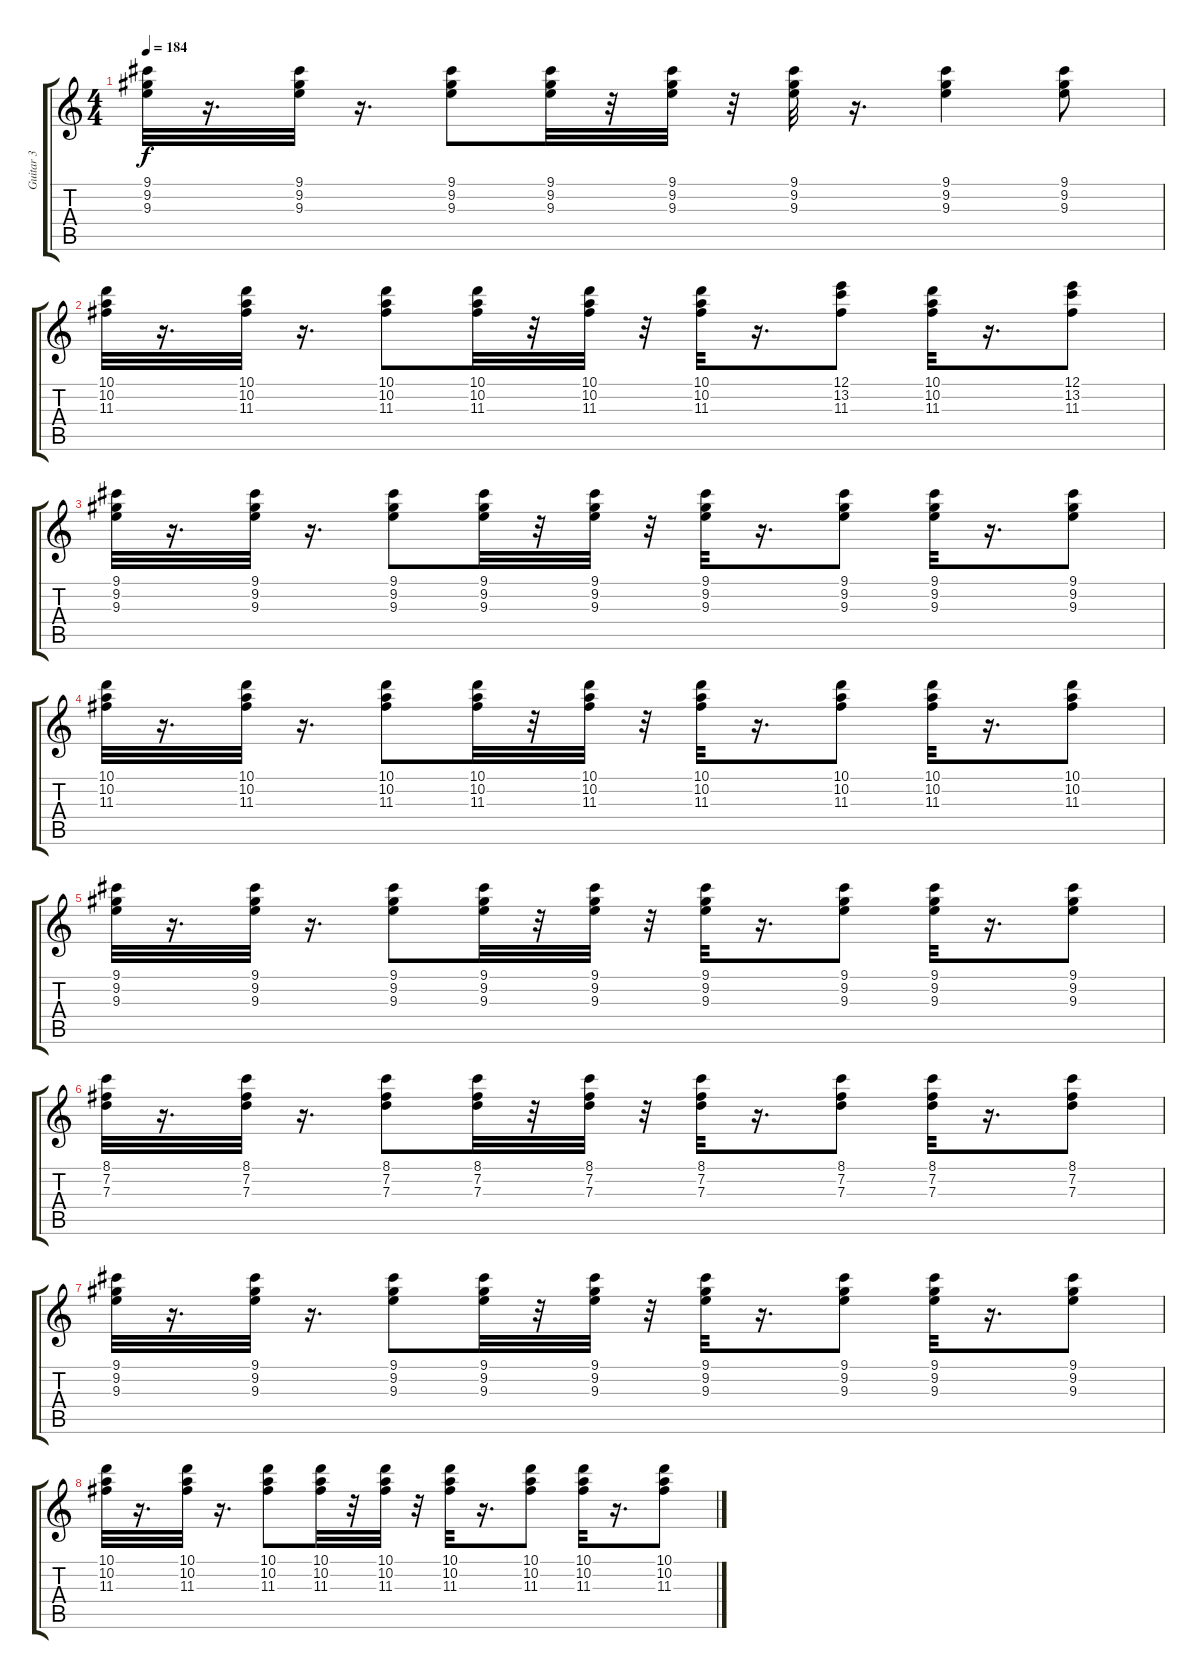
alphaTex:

\track ("Guitar 3" "Guitar 3") {instrument distortionguitar}
\staff {score tabs}
\tuning (E4 B3 G3 D3 A2 E2) {hide}
\ts (4 4)
\tempo 184
\clef g2
\ks c
(9.1 9.2 9.3).32{dy f} r.16{d} (9.1 9.2 9.3).32 r.16{d} (9.1 9.2 9.3).8 (9.1 9.2 9.3).32 r.32 (9.1 9.2 9.3).32 r.32 (9.1 9.2 9.3).32 r.16{d} (9.1 9.2 9.3).4 (9.1 9.2 9.3).8 |
(10.1 10.2 11.3).32 r.16{d} (10.1 10.2 11.3).32 r.16{d} (10.1 10.2 11.3).8 (10.1 10.2 11.3).32 r.32 (10.1 10.2 11.3).32 r.32 (10.1 10.2 11.3).32 r.16{d} (12.1 13.2 11.3).8 (10.1 10.2 11.3).32 r.16{d} (12.1 13.2 11.3).8 |
(9.1 9.2 9.3).32 r.16{d} (9.1 9.2 9.3).32 r.16{d} (9.1 9.2 9.3).8 (9.1 9.2 9.3).32 r.32 (9.1 9.2 9.3).32 r.32 (9.1 9.2 9.3).32 r.16{d} (9.1 9.2 9.3).8 (9.1 9.2 9.3).32 r.16{d} (9.1 9.2 9.3).8 |
(10.1 10.2 11.3).32 r.16{d} (10.1 10.2 11.3).32 r.16{d} (10.1 10.2 11.3).8 (10.1 10.2 11.3).32 r.32 (10.1 10.2 11.3).32 r.32 (10.1 10.2 11.3).32 r.16{d} (10.1 10.2 11.3).8 (10.1 10.2 11.3).32 r.16{d} (10.1 10.2 11.3).8 |
(9.1 9.2 9.3).32 r.16{d} (9.1 9.2 9.3).32 r.16{d} (9.1 9.2 9.3).8 (9.1 9.2 9.3).32 r.32 (9.1 9.2 9.3).32 r.32 (9.1 9.2 9.3).32 r.16{d} (9.1 9.2 9.3).8 (9.1 9.2 9.3).32 r.16{d} (9.1 9.2 9.3).8 |
(8.1 7.2 7.3).32 r.16{d} (8.1 7.2 7.3).32 r.16{d} (8.1 7.2 7.3).8 (8.1 7.2 7.3).32 r.32 (8.1 7.2 7.3).32 r.32 (8.1 7.2 7.3).32 r.16{d} (8.1 7.2 7.3).8 (8.1 7.2 7.3).32 r.16{d} (8.1 7.2 7.3).8 |
(9.1 9.2 9.3).32 r.16{d} (9.1 9.2 9.3).32 r.16{d} (9.1 9.2 9.3).8 (9.1 9.2 9.3).32 r.32 (9.1 9.2 9.3).32 r.32 (9.1 9.2 9.3).32 r.16{d} (9.1 9.2 9.3).8 (9.1 9.2 9.3).32 r.16{d} (9.1 9.2 9.3).8 |
(10.1 10.2 11.3).32 r.16{d} (10.1 10.2 11.3).32 r.16{d} (10.1 10.2 11.3).8 (10.1 10.2 11.3).32 r.32 (10.1 10.2 11.3).32 r.32 (10.1 10.2 11.3).32 r.16{d} (10.1 10.2 11.3).8 (10.1 10.2 11.3).32 r.16{d} (10.1 10.2 11.3).8
